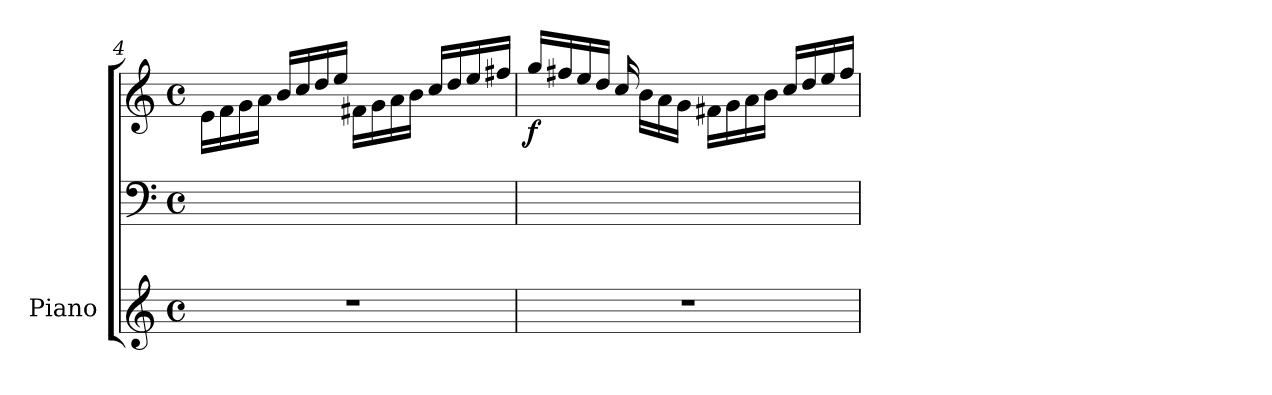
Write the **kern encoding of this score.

**kern	**kern	**kern	**dynam
*part1	*part1	*part1	*part1
*staff3	*staff2	*staff1	*staff1/2/3
*I"Piano	*	*	*
*I'Pno	*	*	*
*clefG2	*clefF4	*clefG2	*
*k[]	*k[]	*k[]	*
*M4/4	*M4/4	*M4/4	*
*met(c)	*met(c)	*met(c)	*
=4	=4	=4	=4
*	*	*^	*
1r	4ryy	4ryy	16e<\LL	.
.	.	.	16f\	.
.	.	.	16g\	.
.	.	.	16a<\JJ	.
.	4ryy	16b/LL	4ryy	.
.	.	16cc/	.	.
.	.	16dd/	.	.
.	.	16ee/JJ	.	.
.	4ryy	4ryy	16f#X<\LL	.
.	.	.	16g\	.
.	.	.	16a\	.
.	.	.	16b<\JJ	.
.	4ryy	16cc/LL	4ryy	.
.	.	16dd/	.	.
.	.	16ee/	.	.
.	.	16ff#X/JJ	.	.
=5	=5	=5	=5	=5
!	!	!	!	!LO:DY:b
1r	4ryy	16gg/LL	16ryy	f
*	*	*v	*v	*
.	.	16ff#X/	.
.	.	16ee/	.
.	.	16dd/JJ	.
.	16ryy	16cc/	.
*	*	*^	*
.	4..ryy	16ryy	16b<\LL	.
.	.	8ryy	16a<\	.
.	.	.	16g<\JJ	.
.	.	4ryy	16f#X<\LL	.
.	.	.	16g\	.
.	.	.	16a\	.
.	.	.	16b<\JJ	.
.	4ryy	16cc/LL	4ryy	.
.	.	16dd/	.	.
.	.	16ee/	.	.
.	.	16ff#/JJ	.	.
*	*	*v	*v	*
=	=	=	=
*-	*-	*-	*-
